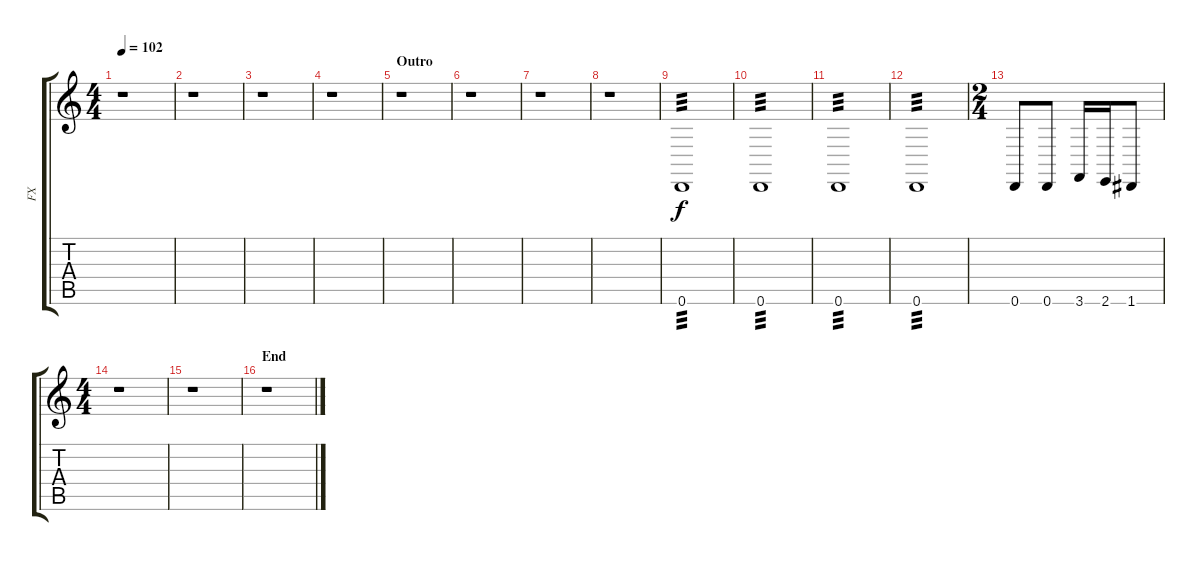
\track ("FX" "FX") {instrument lead2sawtooth}
\staff {score tabs}
\tuning (E4 B3 G3 D3 A2 D2) {hide}
\ts (4 4)
\tempo 102
\clef g2
\ks c
r.1{dy f} |
r.1 |
r.1 |
r.1 |
\section ("" "Outro")
r.1 |
r.1 |
r.1 |
r.1 |
0.6.1{tp 3 volume 8} |
0.6.1{tp 3} |
0.6.1{tp 3} |
0.6.1{tp 3} |
\ts (2 4)
0.6.8 0.6.8 3.6.16 2.6.16 1.6.8 |
\ts (4 4)
r.1 |
r.1 |
\section ("" "End")
r.1
